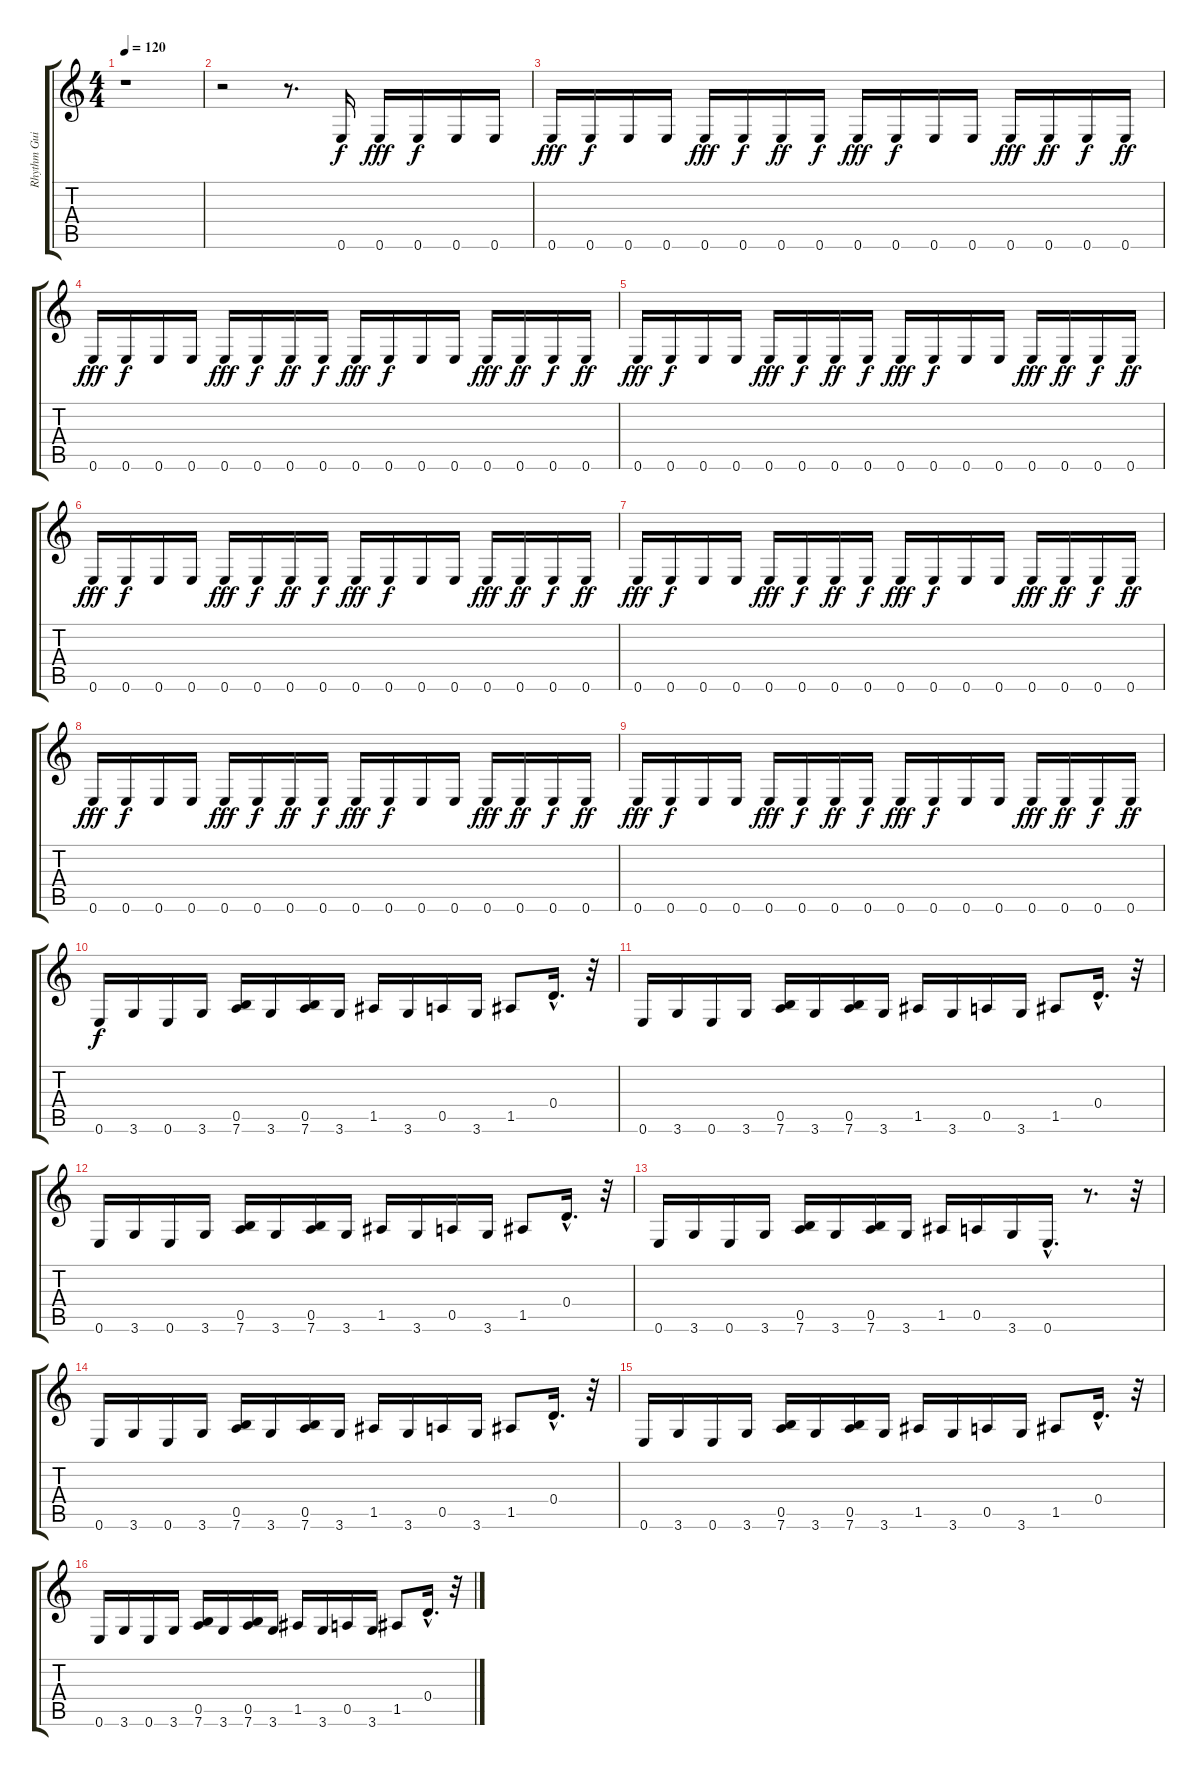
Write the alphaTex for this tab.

\track ("Rhythm Guitar" "Rhythm Gui") {instrument distortionguitar}
\staff {score tabs}
\tuning (E4 B3 G3 D3 A2 E2) {hide}
\ts (4 4)
\tempo 120
\clef g2
\ks c
r.1{dy f instrument distortionguitar} |
r.2 r.8{d} 0.6.16 0.6.16{dy fff} 0.6.16{dy f} 0.6.16 0.6.16 |
0.6.16{dy fff} 0.6.16{dy f} 0.6.16 0.6.16 0.6.16{dy fff} 0.6.16{dy f} 0.6.16{dy ff} 0.6.16{dy f} 0.6.16{dy fff} 0.6.16{dy f} 0.6.16 0.6.16 0.6.16{dy fff} 0.6.16{dy ff} 0.6.16{dy f} 0.6.16{dy ff} |
0.6.16{dy fff} 0.6.16{dy f} 0.6.16 0.6.16 0.6.16{dy fff} 0.6.16{dy f} 0.6.16{dy ff} 0.6.16{dy f} 0.6.16{dy fff} 0.6.16{dy f} 0.6.16 0.6.16 0.6.16{dy fff} 0.6.16{dy ff} 0.6.16{dy f} 0.6.16{dy ff} |
0.6.16{dy fff} 0.6.16{dy f} 0.6.16 0.6.16 0.6.16{dy fff} 0.6.16{dy f} 0.6.16{dy ff} 0.6.16{dy f} 0.6.16{dy fff} 0.6.16{dy f} 0.6.16 0.6.16 0.6.16{dy fff} 0.6.16{dy ff} 0.6.16{dy f} 0.6.16{dy ff} |
0.6.16{dy fff} 0.6.16{dy f} 0.6.16 0.6.16 0.6.16{dy fff} 0.6.16{dy f} 0.6.16{dy ff} 0.6.16{dy f} 0.6.16{dy fff} 0.6.16{dy f} 0.6.16 0.6.16 0.6.16{dy fff} 0.6.16{dy ff} 0.6.16{dy f} 0.6.16{dy ff} |
0.6.16{dy fff} 0.6.16{dy f} 0.6.16 0.6.16 0.6.16{dy fff} 0.6.16{dy f} 0.6.16{dy ff} 0.6.16{dy f} 0.6.16{dy fff} 0.6.16{dy f} 0.6.16 0.6.16 0.6.16{dy fff} 0.6.16{dy ff} 0.6.16{dy f} 0.6.16{dy ff} |
0.6.16{dy fff} 0.6.16{dy f} 0.6.16 0.6.16 0.6.16{dy fff} 0.6.16{dy f} 0.6.16{dy ff} 0.6.16{dy f} 0.6.16{dy fff} 0.6.16{dy f} 0.6.16 0.6.16 0.6.16{dy fff} 0.6.16{dy ff} 0.6.16{dy f} 0.6.16{dy ff} |
0.6.16{dy fff} 0.6.16{dy f} 0.6.16 0.6.16 0.6.16{dy fff} 0.6.16{dy f} 0.6.16{dy ff} 0.6.16{dy f} 0.6.16{dy fff} 0.6.16{dy f} 0.6.16 0.6.16 0.6.16{dy fff} 0.6.16{dy ff} 0.6.16{dy f} 0.6.16{dy ff} |
0.6.16{dy f volume 16} 3.6.16 0.6.16 3.6.16 (0.5 7.6).16 3.6.16 (0.5 7.6).16 3.6.16 1.5.16 3.6.16 0.5.16 3.6.16 1.5.8 0.4{hac}.16{d} r.32 |
0.6.16 3.6.16 0.6.16 3.6.16 (0.5 7.6).16 3.6.16 (0.5 7.6).16 3.6.16 1.5.16 3.6.16 0.5.16 3.6.16 1.5.8 0.4{hac}.16{d} r.32 |
0.6.16 3.6.16 0.6.16 3.6.16 (0.5 7.6).16 3.6.16 (0.5 7.6).16 3.6.16 1.5.16 3.6.16 0.5.16 3.6.16 1.5.8 0.4{hac}.16{d} r.32 |
0.6.16 3.6.16 0.6.16 3.6.16 (0.5 7.6).16 3.6.16 (0.5 7.6).16 3.6.16 1.5.16 0.5.16 3.6.16 0.6{hac}.16{d} r.8{d} r.32 |
0.6.16 3.6.16 0.6.16 3.6.16 (0.5 7.6).16 3.6.16 (0.5 7.6).16 3.6.16 1.5.16 3.6.16 0.5.16 3.6.16 1.5.8 0.4{hac}.16{d} r.32 |
0.6.16 3.6.16 0.6.16 3.6.16 (0.5 7.6).16 3.6.16 (0.5 7.6).16 3.6.16 1.5.16 3.6.16 0.5.16 3.6.16 1.5.8 0.4{hac}.16{d} r.32 |
0.6.16 3.6.16 0.6.16 3.6.16 (0.5 7.6).16 3.6.16 (0.5 7.6).16 3.6.16 1.5.16 3.6.16 0.5.16 3.6.16 1.5.8 0.4{hac}.16{d} r.32
